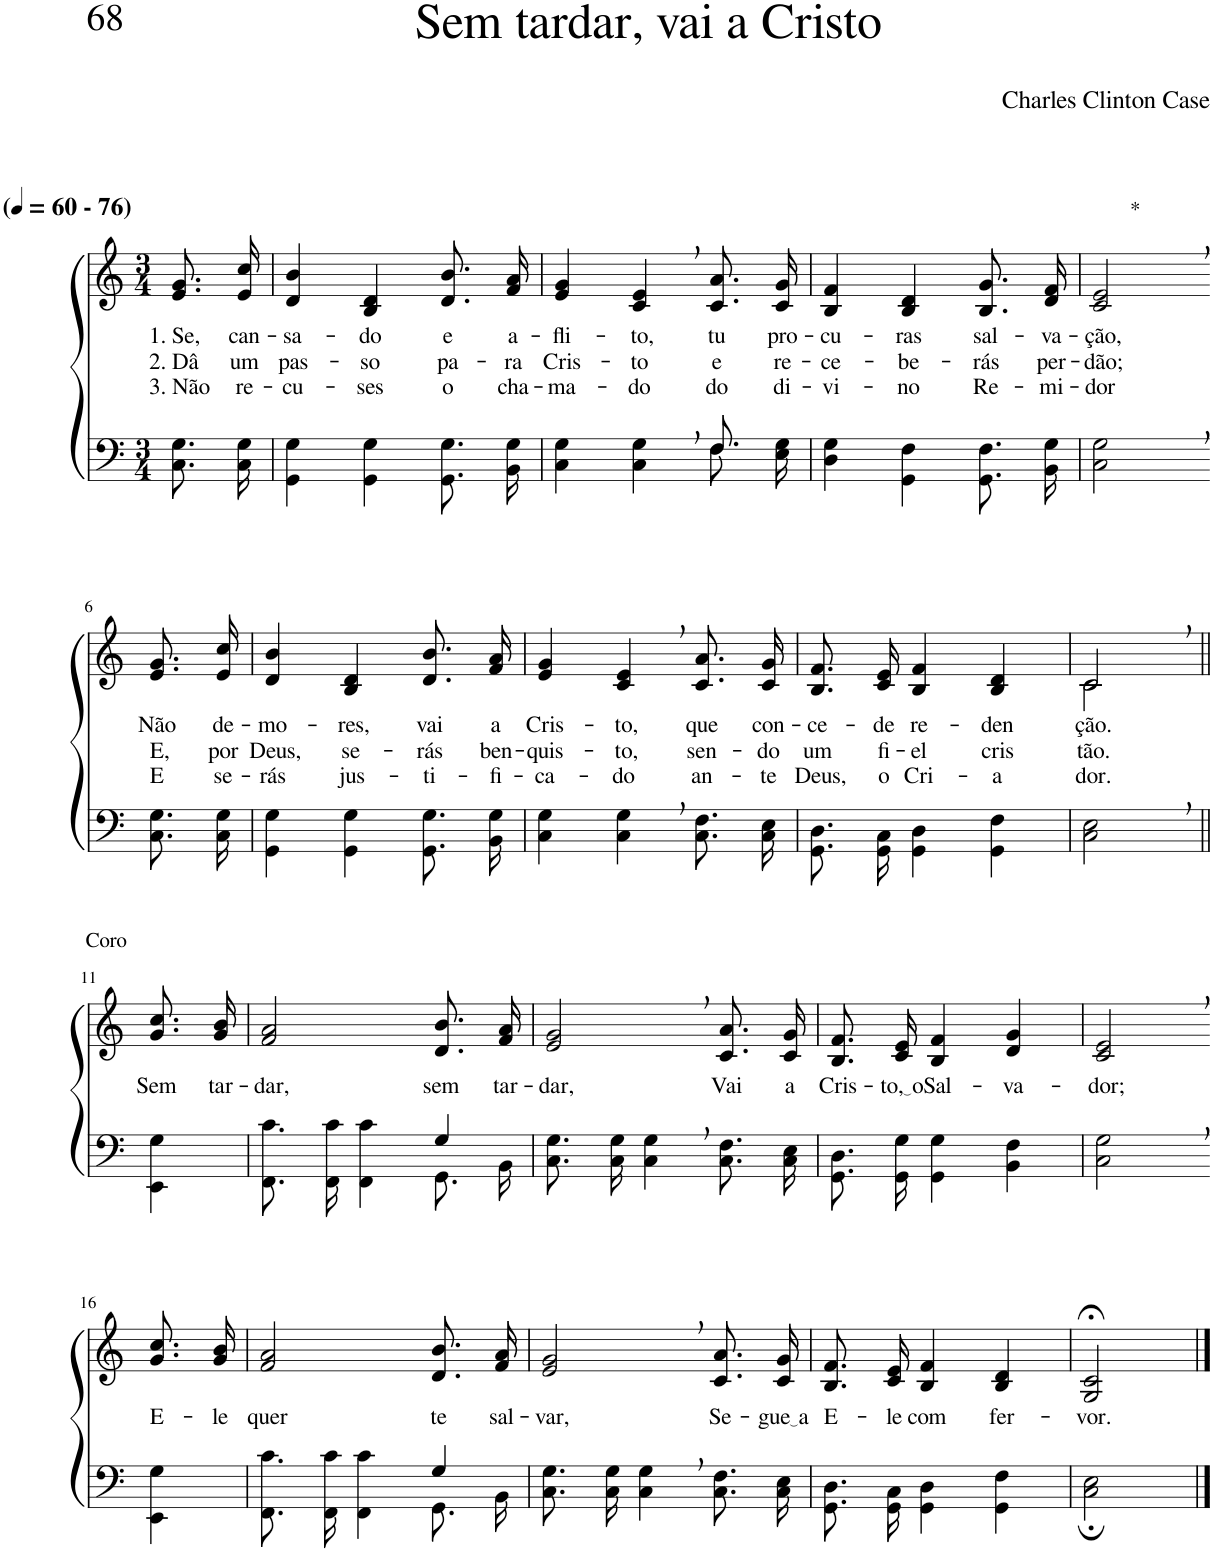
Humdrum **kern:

**kern	**kern	**text	**text	**text
*part2	*part1	*part1	*part1	*part1
*staff2	*staff1	*staff1	*staff1	*staff1
*I"Parte III e IV	*I"Parte I e II	*	*	*
*clefF4	*clefG2	*	*	*
*Trd-1c-2	*Trd-1c-2	*	*	*
*k[]	*k[]	*	*	*
*M3/4	*M3/4	*	*	*
*MM60	*MM60	*	*	*
=1	=1	=1	=1	=1
!	!LO:TX:a:B:t=(	!	!	!
!	!LO:TX:a:B:t=- 76)	!	!	!
!	!	!LO:LY:b	!LO:LY:b	!LO:LY:b
8.C\ 8.G\L	8.e/ 8.g/L	1. Se,	2. Dâ	3. Não
!	!	!LO:LY:b	!LO:LY:b	!LO:LY:b
16C\ 16G\Jk	16e/ 16cc/Jk	can-	um	re-
=2	=2	=2	=2	=2
!	!	!LO:LY:b	!LO:LY:b	!LO:LY:b
4GG\ 4G\	4d/ 4b/	-sa-	pas-	-cu-
!	!	!LO:LY:b	!LO:LY:b	!LO:LY:b
4GG\ 4G\	4B/ 4d/	-do	-so	-ses
!	!	!LO:LY:b	!LO:LY:b	!LO:LY:b
8.GG/ 8.G/L	8.d/ 8.b/L	e	pa-	o
!	!	!LO:LY:b	!LO:LY:b	!LO:LY:b
16BB/ 16G/Jk	16f/ 16a/Jk	a-	-ra	cha-
=3	=3	=3	=3	=3
*^	*	*	*	*
!	!	!	!LO:LY:b	!LO:LY:b	!LO:LY:b
2ryy	4C\ 4G\	4e/ 4g/	-fli-	Cris-	-ma-
!	!	!	!LO:LY:b	!LO:LY:b	!LO:LY:b
.	4C\ 4G\	4c/, 4e/,	-to,	-to	-do
!	!	!	!LO:LY:b	!LO:LY:b	!LO:LY:b
8.F/	8.F\L	8.c/ 8.a/L	tu	e	do
!	!	!	!LO:LY:b	!LO:LY:b	!LO:LY:b
16ryy	16E\ 16G\Jk	16c/ 16g/Jk	pro-	re-	di-
=4	=4	=4	=4	=4	=4
!	!	!	!LO:LY:b	!LO:LY:b	!LO:LY:b
*v	*v	*	*	*	*
4D\ 4G\	4B/ 4f/	-cu-	-ce-	-vi-
!	!	!LO:LY:b	!LO:LY:b	!LO:LY:b
4GG\ 4F\	4B/ 4d/	-ras	-be-	-no
!	!	!LO:LY:b	!LO:LY:b	!LO:LY:b
8.GG/ 8.F/L	8.B/ 8.g/L	sal-	-rás	Re-
!	!	!LO:LY:b	!LO:LY:b	!LO:LY:b
16BB/ 16G/Jk	16d/ 16f/Jk	-va-	per-	-mi-
=5	=5	=5	=5	=5
!	!LO:TX:a:t=*	!	!	!
!	!	!LO:LY:b	!LO:LY:b	!LO:LY:b
2C\, 2G\,	2c/, 2e/,	-ção,	-dão;	-dor
!!LO:LB:g=z
=6-	=6-	=6-	=6-	=6-
!	!	!LO:LY:b	!LO:LY:b	!LO:LY:b
8.C\ 8.G\L	8.e/ 8.g/L	Não	E,	E
!	!	!LO:LY:b	!LO:LY:b	!LO:LY:b
16C\ 16G\Jk	16e/ 16cc/Jk	de-	por	se-
=7	=7	=7	=7	=7
!	!	!LO:LY:b	!LO:LY:b	!LO:LY:b
4GG\ 4G\	4d/ 4b/	-mo-	Deus,	-rás
!	!	!LO:LY:b	!LO:LY:b	!LO:LY:b
4GG\ 4G\	4B/ 4d/	-res,	se-	jus-
!	!	!LO:LY:b	!LO:LY:b	!LO:LY:b
8.GG/ 8.G/L	8.d/ 8.b/L	vai	-rás	-ti-
!	!	!LO:LY:b	!LO:LY:b	!LO:LY:b
16BB/ 16G/Jk	16f/ 16a/Jk	a	ben-	-fi-
=8	=8	=8	=8	=8
!	!	!LO:LY:b	!LO:LY:b	!LO:LY:b
4C\ 4G\	4e/ 4g/	Cris-	-quis-	-ca-
!	!	!LO:LY:b	!LO:LY:b	!LO:LY:b
4C\, 4G\,	4c/, 4e/,	-to,	-to,	-do
!	!	!LO:LY:b	!LO:LY:b	!LO:LY:b
8.C\ 8.F\L	8.c/ 8.a/L	que	sen-	an-
!	!	!LO:LY:b	!LO:LY:b	!LO:LY:b
16C\ 16E\Jk	16c/ 16g/Jk	con-	-do	-te
=9	=9	=9	=9	=9
!	!	!LO:LY:b	!LO:LY:b	!LO:LY:b
8.GG/ 8.D/L	8.B/ 8.f/L	-ce-	um	Deus,
!	!	!LO:LY:b	!LO:LY:b	!LO:LY:b
16GG/ 16C/Jk	16c/ 16e/Jk	-de	fi-	o
!	!	!LO:LY:b	!LO:LY:b	!LO:LY:b
4GG\ 4D\	4B/ 4f/	re-	-el	Cri-
!	!	!LO:LY:b	!LO:LY:b	!LO:LY:b
4GG\ 4F\	4B/ 4d/	-den-	cris-	-a-
=10	=10	=10	=10	=10
*	*^	*	*	*
!	!	!	!LO:LY:b	!LO:LY:b	!LO:LY:b
2C\, 2E\,	2c,/	2c\	-ção.	-tão.	-dor.
!!LO:LB:g=z
=11||	=11||	=11||	=11||	=11||	=11||
!	!LO:TX:a:t=Coro	!	!	!	!
!	!	!	!LO:LY:b	!	!
*	*v	*v	*	*	*
4EE\ 4G\	8.g/ 8.cc/L	Sem	.	.
!	!	!LO:LY:b	!	!
.	16g/ 16b/Jk	tar-	.	.
=12	=12	=12	=12	=12
*^	*	*	*	*
!	!	!	!LO:LY:b	!	!
2ryy	8.FF\ 8.c\L	2f/ 2a/	-dar,	.	.
.	16FF\ 16c\Jk	.	.	.	.
.	4FF\ 4c\	.	.	.	.
!	!	!	!LO:LY:b	!	!
4G/	8.GG\L	8.d/ 8.b/L	sem	.	.
!	!	!	!LO:LY:b	!	!
.	16BB\Jk	16f/ 16a/Jk	tar-	.	.
=13	=13	=13	=13	=13	=13
!	!	!	!LO:LY:b	!	!
*v	*v	*	*	*	*
8.C\ 8.G\L	2e/, 2g/,	-dar,	.	.
16C\ 16G\Jk	.	.	.	.
4C\, 4G\,	.	.	.	.
!	!	!LO:LY:b	!	!
8.C\ 8.F\L	8.c/ 8.a/L	Vai	.	.
!	!	!LO:LY:b	!	!
16C\ 16E\Jk	16c/ 16g/Jk	a	.	.
=14	=14	=14	=14	=14
!	!	!LO:LY:b	!	!
8.GG/ 8.D/L	8.B/ 8.f/L	Cris-	.	.
!	!	!LO:LY:b	!	!
16GG/ 16G/Jk	16c/ 16e/Jk	to, o	.	.
!	!	!LO:LY:b	!	!
4GG\ 4G\	4B/ 4f/	Sal-	.	.
!	!	!LO:LY:b	!	!
4BB\ 4F\	4d/ 4g/	-va-	.	.
=15	=15	=15	=15	=15
!	!	!LO:LY:b	!	!
2C\, 2G\,	2c/, 2e/,	-dor;	.	.
!!LO:LB:g=z
=16-	=16-	=16-	=16-	=16-
!	!	!LO:LY:b	!	!
4EE\ 4G\	8.g/ 8.cc/L	E-	.	.
!	!	!LO:LY:b	!	!
.	16g/ 16b/Jk	-le	.	.
=17	=17	=17	=17	=17
*^	*	*	*	*
!	!	!	!LO:LY:b	!	!
2ryy	8.FF\ 8.c\L	2f/ 2a/	quer	.	.
.	16FF\ 16c\Jk	.	.	.	.
.	4FF\ 4c\	.	.	.	.
!	!	!	!LO:LY:b	!	!
4G/	8.GG\L	8.d/ 8.b/L	te	.	.
!	!	!	!LO:LY:b	!	!
.	16BB\Jk	16f/ 16a/Jk	sal-	.	.
=18	=18	=18	=18	=18	=18
!	!	!	!LO:LY:b	!	!
*v	*v	*	*	*	*
8.C\ 8.G\L	2e/, 2g/,	-var,	.	.
16C\ 16G\Jk	.	.	.	.
4C\, 4G\,	.	.	.	.
!	!	!LO:LY:b	!	!
8.C\ 8.F\L	8.c/ 8.a/L	Se-	.	.
!	!	!LO:LY:b	!	!
16C\ 16E\Jk	16c/ 16g/Jk	gue a	.	.
=19	=19	=19	=19	=19
!	!	!LO:LY:b	!	!
8.GG/ 8.D/L	8.B/ 8.f/L	E-	.	.
!	!	!LO:LY:b	!	!
16GG/ 16C/Jk	16c/ 16e/Jk	-le	.	.
!	!	!LO:LY:b	!	!
4GG\ 4D\	4B/ 4f/	com	.	.
!	!	!LO:LY:b	!	!
4GG\ 4F\	4B/ 4d/	fer-	.	.
=20	=20	=20	=20	=20
!	!	!LO:LY:b	!	!
2C\; 2E\;	2G/;< 2c/;<	-vor.	.	.
==	==	==	==	==
*-	*-	*-	*-	*-
